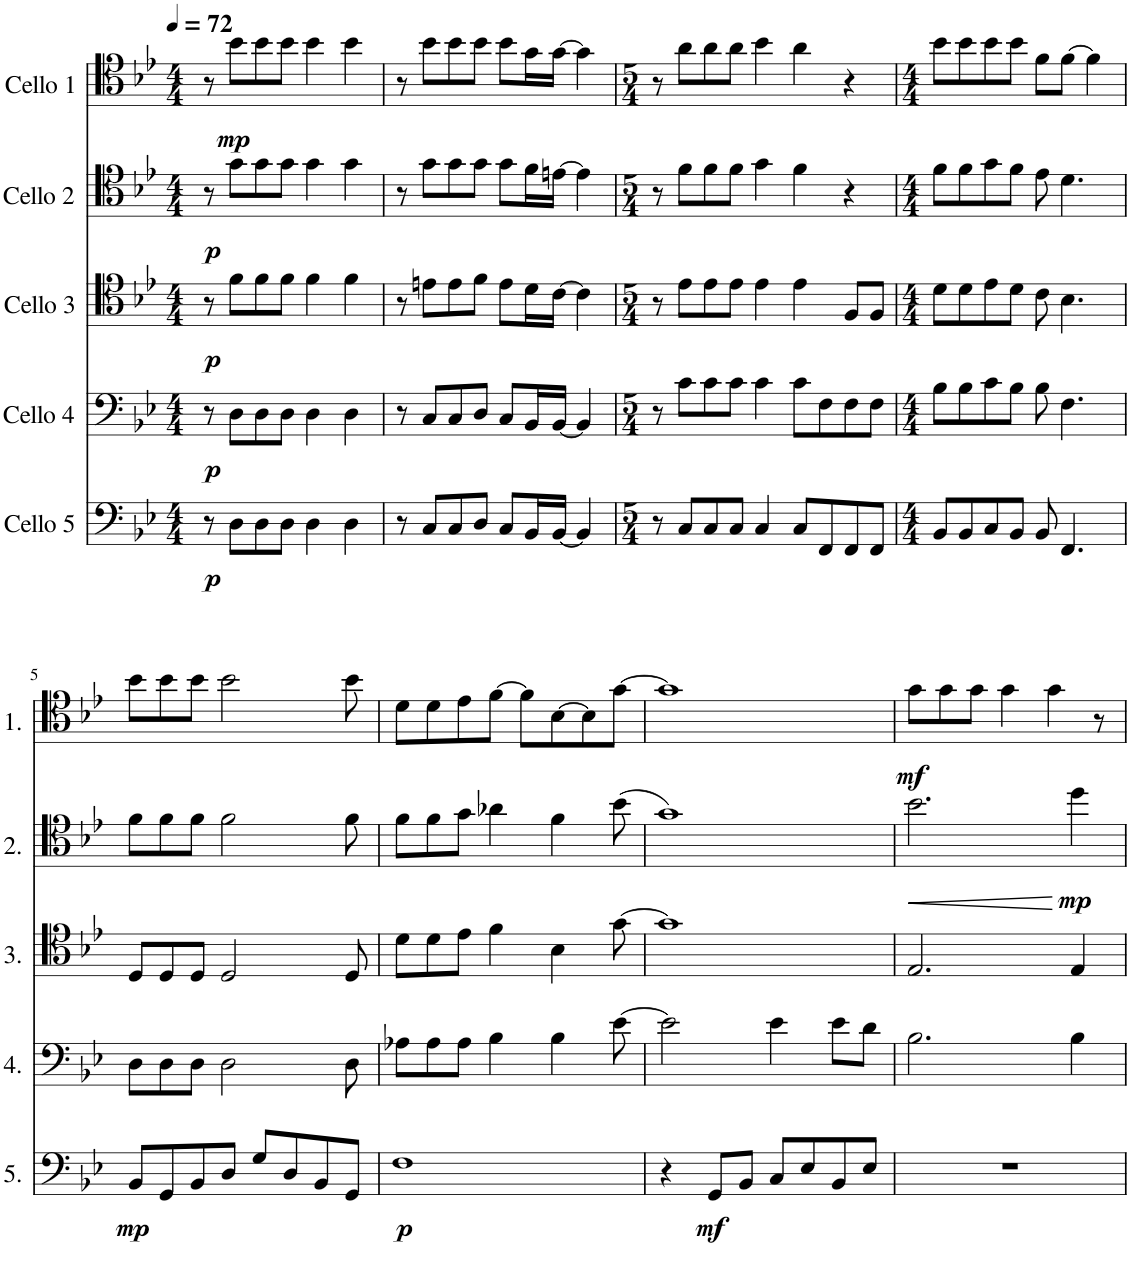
**kern	**dynam	**kern	**dynam	**kern	**dynam	**kern	**dynam	**kern	**dynam
*part5	*part5	*part4	*part4	*part3	*part3	*part2	*part2	*part1	*part1
*staff5	*staff5	*staff4	*staff4	*staff3	*staff3	*staff2	*staff2	*staff1	*staff1
*I"Cello 5	*	*I"Cello 4	*	*I"Cello 3	*	*I"Cello 2	*	*I"Cello 1	*
*clefF4	*	*clefF4	*	*clefC4	*	*clefC4	*	*clefC4	*
*k[b-e-]	*	*k[b-e-]	*	*k[b-e-]	*	*k[b-e-]	*	*k[b-e-]	*
*M4/4	*	*M4/4	*	*M4/4	*	*M4/4	*	*M4/4	*
*MM72	*	*MM72	*	*MM72	*	*MM72	*	*MM72	*
=1	=1	=1	=1	=1	=1	=1	=1	=1	=1
!	!LO:DY:b	!	!LO:DY:b	!	!LO:DY:b	!	!LO:DY:b	!	!
8r	p	8r	p	8r	p	8r	p	8r	.
!	!	!	!	!	!	!	!	!	!LO:DY:b
8D\L	.	8D\L	.	8f\L	.	8g\L	.	8b-\L	mp
8D\	.	8D\	.	8f\	.	8g\	.	8b-\	.
8D\J	.	8D\J	.	8f\J	.	8g\J	.	8b-\J	.
4D\	.	4D\	.	4f\	.	4g\	.	4b-\	.
4D\	.	4D\	.	4f\	.	4g\	.	4b-\	.
=2	=2	=2	=2	=2	=2	=2	=2	=2	=2
8r	.	8r	.	8r	.	8r	.	8r	.
8C/L	.	8C/L	.	8en\L	.	8g\L	.	8b-\L	.
8C/	.	8C/	.	8e\	.	8g\	.	8b-\	.
8D/J	.	8D/J	.	8f\J	.	8g\J	.	8b-\J	.
8C/L	.	8C/L	.	8e\L	.	8g\L	.	8b-\L	.
16BB-/L	.	16BB-/L	.	16d\L	.	16f\L	.	16g\L	.
[16BB-/JJ	.	[16BB-/JJ	.	[16c\JJ	.	[16en\JJ	.	[16g\JJ	.
4BB-/]	.	4BB-/]	.	4c\]	.	4e\]	.	4g\]	.
=3	=3	=3	=3	=3	=3	=3	=3	=3	=3
*M5/4	*	*M5/4	*	*M5/4	*	*M5/4	*	*M5/4	*
8r	.	8r	.	8r	.	8r	.	8r	.
8C/L	.	8c\L	.	8e-\L	.	8f\L	.	8a\L	.
8C/	.	8c\	.	8e-\	.	8f\	.	8a\	.
8C/J	.	8c\J	.	8e-\J	.	8f\J	.	8a\J	.
4C/	.	4c\	.	4e-\	.	4g\	.	4b-\	.
8C/L	.	8c\L	.	4e-\	.	4f\	.	4a\	.
8FF/	.	8F\	.	.	.	.	.	.	.
8FF/	.	8F\	.	8F/L	.	4r	.	4r	.
8FF/J	.	8F\J	.	8F/J	.	.	.	.	.
=4	=4	=4	=4	=4	=4	=4	=4	=4	=4
*M4/4	*	*M4/4	*	*M4/4	*	*M4/4	*	*M4/4	*
8BB-/L	.	8B-\L	.	8d\L	.	8f\L	.	8b-\L	.
8BB-/	.	8B-\	.	8d\	.	8f\	.	8b-\	.
8C/	.	8c\	.	8e-\	.	8g\	.	8b-\	.
8BB-/J	.	8B-\J	.	8d\J	.	8f\J	.	8b-\J	.
8BB-/	.	8B-\	.	8c\	.	8e-\	.	8f\L	.
4.FF/	.	4.F\	.	4.B-\	.	4.d\	.	[8f\J	.
.	.	.	.	.	.	.	.	4f\]	.
!!LO:LB:g=z
=5	=5	=5	=5	=5	=5	=5	=5	=5	=5
!	!LO:DY:b	!	!	!	!	!	!	!	!
8BB-/L	mp	8D\L	.	8D/L	.	8f\L	.	8b-\L	.
8GG/	.	8D\	.	8D/	.	8f\	.	8b-\	.
8BB-/	.	8D\J	.	8D/J	.	8f\J	.	8b-\J	.
8D/J	.	2D\	.	2D/	.	2f\	.	2b-\	.
8G/L	.	.	.	.	.	.	.	.	.
8D/	.	.	.	.	.	.	.	.	.
8BB-/	.	.	.	.	.	.	.	.	.
8GG/J	.	8D\	.	8D/	.	8f\	.	8b-\	.
=6	=6	=6	=6	=6	=6	=6	=6	=6	=6
!	!LO:DY:b	!	!	!	!	!	!	!	!
1F	p	8A-X\L	.	8d\L	.	8f\L	.	8d\L	.
.	.	8A-\	.	8d\	.	8f\	.	8d\	.
.	.	8A-\J	.	8e-\J	.	8g\J	.	8e-\	.
.	.	4B-\	.	4f\	.	4a-X\	.	[8f\J	.
.	.	.	.	.	.	.	.	8f\L]	.
.	.	4B-\	.	4B-\	.	4f\	.	[8B-\	.
.	.	.	.	.	.	.	.	8B-\]	.
.	.	[8e-\	.	[8g\	.	(8b-\	.	[8g\J	.
=7	=7	=7	=7	=7	=7	=7	=7	=7	=7
4r	.	2e-\]	.	1g]	.	1g)	.	1g]	.
!	!LO:DY:b	!	!	!	!	!	!	!	!
8GG/L	mf	.	.	.	.	.	.	.	.
8BB-/J	.	.	.	.	.	.	.	.	.
8C/L	.	4e-\	.	.	.	.	.	.	.
8E-/	.	.	.	.	.	.	.	.	.
8BB-/	.	8e-\L	.	.	.	.	.	.	.
8E-/J	.	8d\J	.	.	.	.	.	.	.
=8	=8	=8	=8	=8	=8	=8	=8	=8	=8
!	!	!	!	!	!	!	!LO:HP:b	!	!LO:DY:b
1r	.	2.B-\	.	2.E-/	.	2.b-\	<	8g\L	mf
.	.	.	.	.	.	.	.	8g\	.
.	.	.	.	.	.	.	.	8g\J	.
.	.	.	.	.	.	.	.	4g\	.
.	.	.	.	.	.	.	.	4g\	.
!	!	!	!	!	!	!	!LO:DY:n=1:b	!	!
.	.	4B-\	.	4E-/	.	4dd\	[ mp	.	.
.	.	.	.	.	.	.	.	8r	.
=	=	=	=	=	=	=	=	=	=
*-	*-	*-	*-	*-	*-	*-	*-	*-	*-
